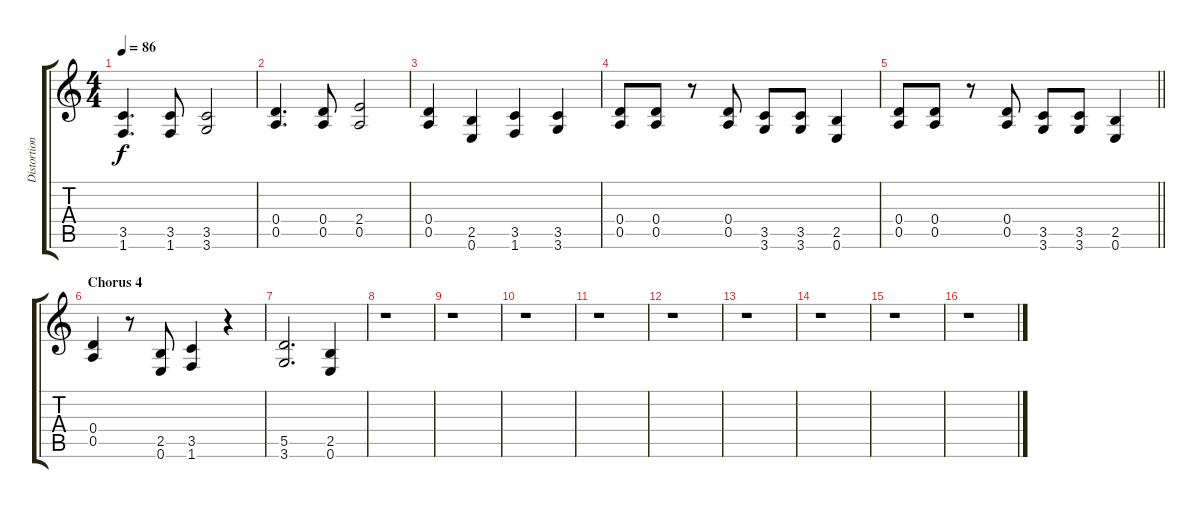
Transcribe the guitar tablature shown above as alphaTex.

\track ("Distortion" "Distortion") {instrument distortionguitar}
\staff {score tabs}
\tuning (E4 B3 G3 D3 A2 E2) {hide}
\ts (4 4)
\tempo 86
\clef g2
\ks c
(3.5 1.6).4{d dy f} (3.5 1.6).8 (3.5 3.6).2 |
(0.4 0.5).4{d} (0.4 0.5).8 (2.4 0.5).2 |
(0.4 0.5).4 (2.5 0.6).4 (3.5 1.6).4 (3.5 3.6).4 |
(0.4 0.5).8 (0.4 0.5).8 r.8 (0.4 0.5).8 (3.5 3.6).8 (3.5 3.6).8 (2.5 0.6).4 |
\barLineRight lightlight
(0.4 0.5).8 (0.4 0.5).8 r.8 (0.4 0.5).8 (3.5 3.6).8 (3.5 3.6).8 (2.5 0.6).4 |
\section ("" "Chorus 4")
(0.4 0.5).4 r.8 (2.5 0.6).8 (3.5 1.6).4 r.4 |
(5.5 3.6).2{d} (2.5 0.6).4 |
r.1 |
r.1 |
r.1 |
r.1 |
r.1 |
r.1 |
r.1 |
r.1 |
r.1
